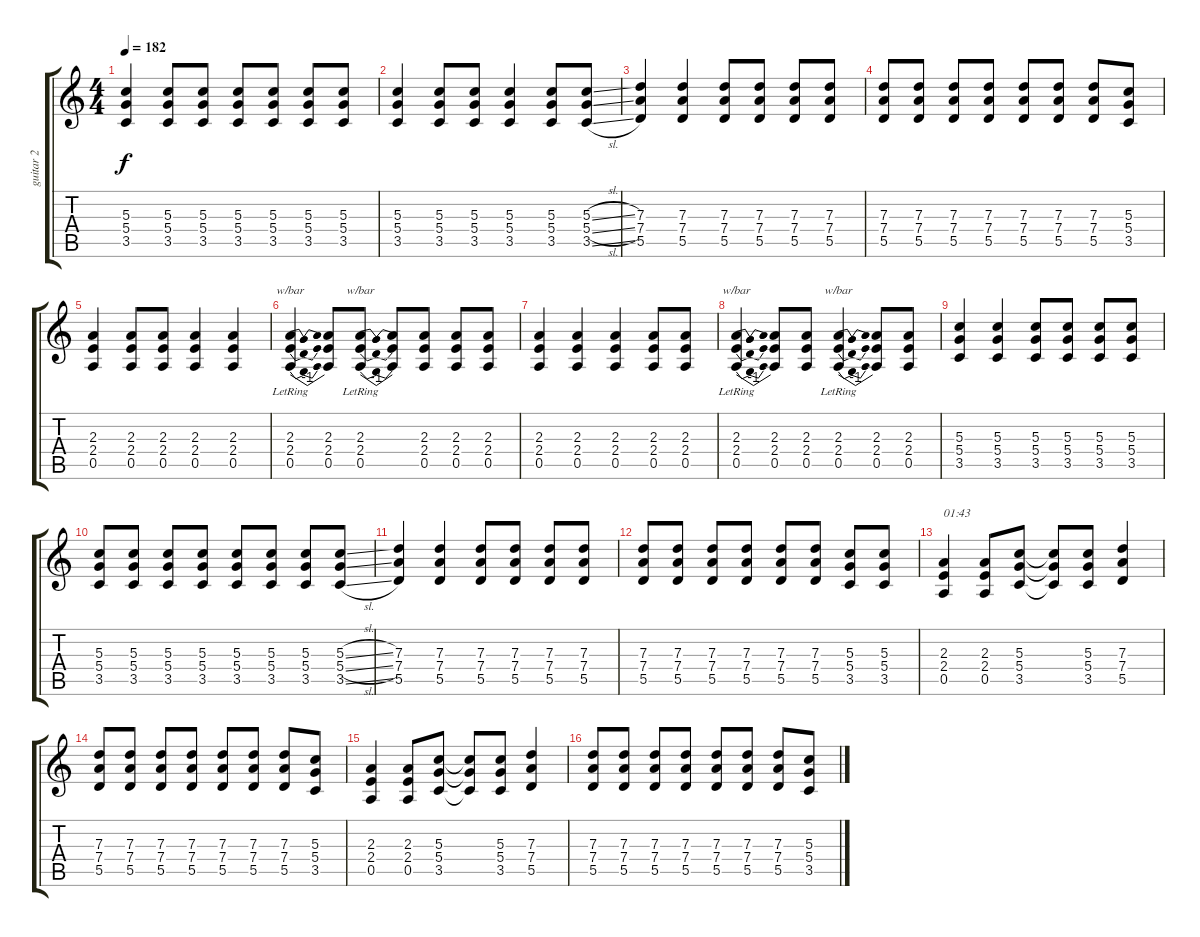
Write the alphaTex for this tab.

\track ("guitar 2" "guitar 2") {instrument distortionguitar}
\staff {score tabs}
\tuning (E4 B3 G3 D3 A2 E2) {hide}
\ts (4 4)
\tempo 182
\clef g2
\ks c
(5.3 5.4 3.5).4{dy f} (5.3 5.4 3.5).8 (5.3 5.4 3.5).8 (5.3 5.4 3.5).8 (5.3 5.4 3.5).8 (5.3 5.4 3.5).8 (5.3 5.4 3.5).8 |
(5.3 5.4 3.5).4 (5.3 5.4 3.5).8 (5.3 5.4 3.5).8 (5.3 5.4 3.5).4 (5.3 5.4 3.5).8 (5.3{sl} 5.4{sl} 3.5{sl}).8 |
(7.3 7.4 5.5).4 (7.3 7.4 5.5).4 (7.3 7.4 5.5).8 (7.3 7.4 5.5).8 (7.3 7.4 5.5).8 (7.3 7.4 5.5).8 |
(7.3 7.4 5.5).8 (7.3 7.4 5.5).8 (7.3 7.4 5.5).8 (7.3 7.4 5.5).8 (7.3 7.4 5.5).8 (7.3 7.4 5.5).8 (7.3 7.4 5.5).8 (5.3 5.4 3.5).8 |
(2.3 2.4 0.5).4 (2.3 2.4 0.5).8 (2.3 2.4 0.5).8 (2.3 2.4 0.5).4 (2.3 2.4 0.5).4 |
(2.3 2.4{lr} 0.5{lr}).4{tbe (dip default 0 0 15 -4 60 0)} (2.3 2.4 0.5).8 (2.3 2.4{lr} 0.5{lr}).8{tbe (dip default 0 0 15 -4 30 -4 60 0)} (2.3{t} 2.4{t} 0.5{t}).8 (2.3 2.4 0.5).8 (2.3 2.4 0.5).8 (2.3 2.4 0.5).8 |
(2.3 2.4 0.5).4 (2.3 2.4 0.5).4 (2.3 2.4 0.5).4 (2.3 2.4 0.5).8 (2.3 2.4 0.5).8 |
(2.3 2.4{lr} 0.5{lr}).4{tbe (dip default 0 0 15 -4 60 0)} (2.3 2.4 0.5).8 (2.3 2.4 0.5).8 (2.3 2.4{lr} 0.5{lr}).4{tbe (dip default 0 0 15 -4 30 -4 60 0)} (2.3 2.4 0.5).8 (2.3 2.4 0.5).8 |
(5.3 5.4 3.5).4 (5.3 5.4 3.5).4 (5.3 5.4 3.5).8 (5.3 5.4 3.5).8 (5.3 5.4 3.5).8 (5.3 5.4 3.5).8 |
(5.3 5.4 3.5).8 (5.3 5.4 3.5).8 (5.3 5.4 3.5).8 (5.3 5.4 3.5).8 (5.3 5.4 3.5).8 (5.3 5.4 3.5).8 (5.3 5.4 3.5).8 (5.3{sl} 5.4{sl} 3.5{sl}).8 |
(7.3 7.4 5.5).4 (7.3 7.4 5.5).4 (7.3 7.4 5.5).8 (7.3 7.4 5.5).8 (7.3 7.4 5.5).8 (7.3 7.4 5.5).8 |
(7.3 7.4 5.5).8 (7.3 7.4 5.5).8 (7.3 7.4 5.5).8 (7.3 7.4 5.5).8 (7.3 7.4 5.5).8 (7.3 7.4 5.5).8 (5.3 5.4 3.5).8 (5.3 5.4 3.5).8 |
(2.3 2.4 0.5).4{txt "01:43"} (2.3 2.4 0.5).8 (5.3 5.4 3.5).8 (5.3{t} 5.4{t} 3.5{t}).8 (5.3 5.4 3.5).8 (7.3 7.4 5.5).4 |
(7.3 7.4 5.5).8 (7.3 7.4 5.5).8 (7.3 7.4 5.5).8 (7.3 7.4 5.5).8 (7.3 7.4 5.5).8 (7.3 7.4 5.5).8 (7.3 7.4 5.5).8 (5.3 5.4 3.5).8 |
(2.3 2.4 0.5).4 (2.3 2.4 0.5).8 (5.3 5.4 3.5).8 (5.3{t} 5.4{t} 3.5{t}).8 (5.3 5.4 3.5).8 (7.3 7.4 5.5).4 |
(7.3 7.4 5.5).8 (7.3 7.4 5.5).8 (7.3 7.4 5.5).8 (7.3 7.4 5.5).8 (7.3 7.4 5.5).8 (7.3 7.4 5.5).8 (7.3 7.4 5.5).8 (5.3 5.4 3.5).8
